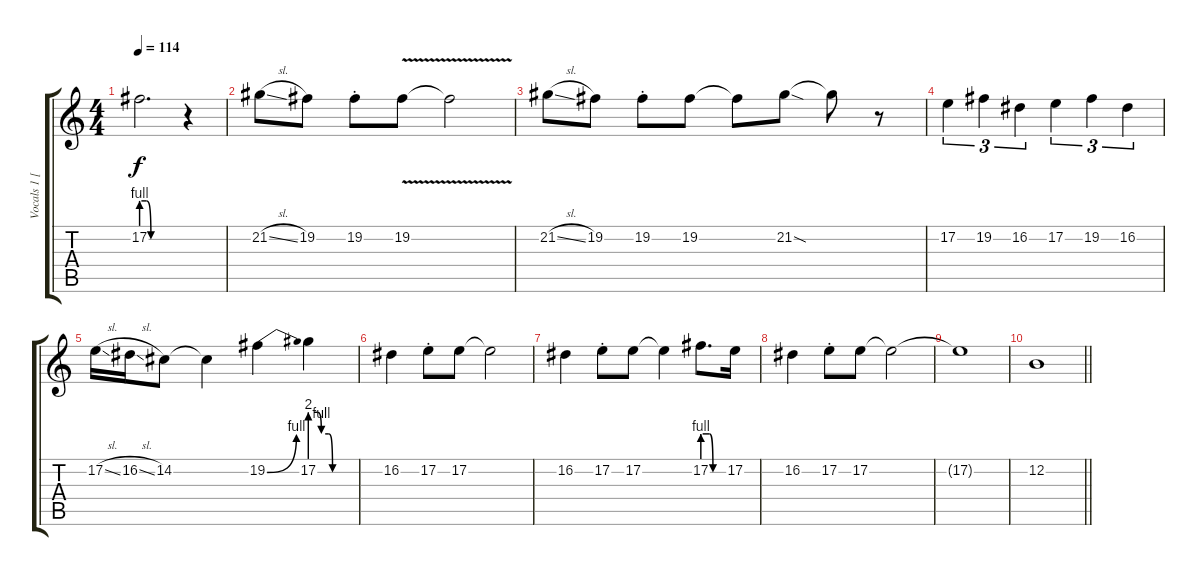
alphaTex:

\track ("Vocals 1 [Paul]" "Vocals 1 [") {instrument flute}
\staff {score tabs}
\tuning (E4 B3 G3 D3 A2 E2) {hide}
\ts (4 4)
\tempo 114
\clef g2
\ks c
17.2{be (custom 0 4 8 4 15 0 22 0 40 0 60 0)}.2{d dy f} r.4 |
21.2{sl}.8 19.2.8 19.2{st}.8 19.2{v}.8 19.2{t}.2 |
21.2{sl}.8 19.2.8 19.2{st}.8 19.2.8 19.2{t}.8 21.2{sod}.8 21.2{t}.8 r.8 |
17.2.4{tu (3 2)} 19.2.4{tu (3 2)} 16.2.4{tu (3 2)} 17.2.4{tu (3 2)} 19.2.4{tu (3 2)} 16.2.4{tu (3 2)} |
17.2{sl}.16 16.2{sl}.16 14.2.8 14.2{t}.4 19.2{be (bend 0 0 60 4)}.4 17.2{be (custom 0 8 10 8 15 4 25 4 30 0 40 0 60 0)}.4 |
16.2.4 17.2{st}.8 17.2.8 17.2{t}.2 |
16.2.4 17.2{st}.8 17.2.8 17.2{t}.4 17.2{be (custom 0 4 20 4 30 0 40 0 60 0)}.8{d} 17.2.16 |
16.2.4 17.2{st}.8 17.2.8 17.2{t}.2 |
17.2{t}.1 |
\barLineRight lightlight
12.2.1
